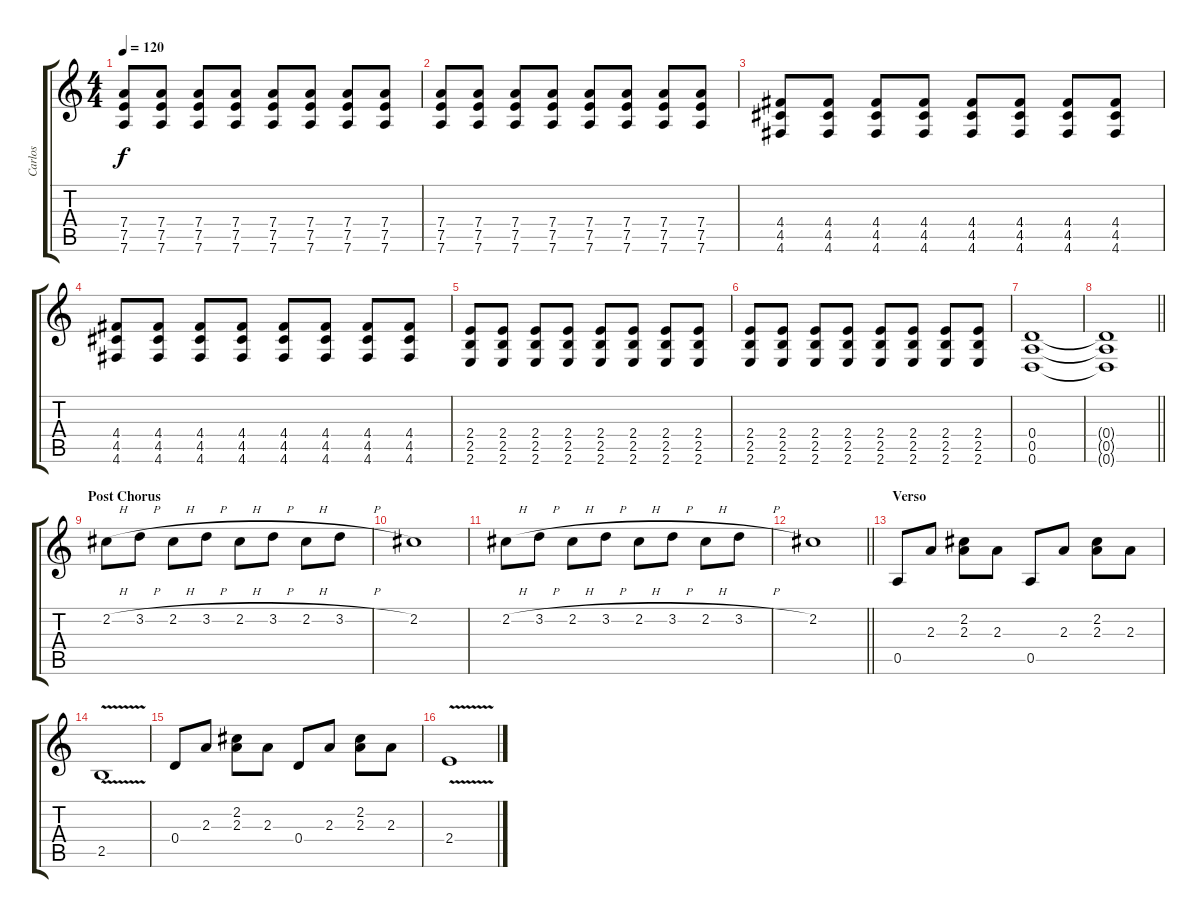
\track ("Carlos" "Carlos") {instrument overdrivenguitar}
\staff {score tabs}
\tuning (E4 B3 G3 D3 A2 D2) {hide}
\ts (4 4)
\tempo 120
\clef g2
\ks c
(7.4 7.5 7.6).8{dy f} (7.4 7.5 7.6).8 (7.4 7.5 7.6).8 (7.4 7.5 7.6).8 (7.4 7.5 7.6).8 (7.4 7.5 7.6).8 (7.4 7.5 7.6).8 (7.4 7.5 7.6).8 |
(7.4 7.5 7.6).8 (7.4 7.5 7.6).8 (7.4 7.5 7.6).8 (7.4 7.5 7.6).8 (7.4 7.5 7.6).8 (7.4 7.5 7.6).8 (7.4 7.5 7.6).8 (7.4 7.5 7.6).8 |
(4.4 4.5 4.6).8 (4.4 4.5 4.6).8 (4.4 4.5 4.6).8 (4.4 4.5 4.6).8 (4.4 4.5 4.6).8 (4.4 4.5 4.6).8 (4.4 4.5 4.6).8 (4.4 4.5 4.6).8 |
(4.4 4.5 4.6).8 (4.4 4.5 4.6).8 (4.4 4.5 4.6).8 (4.4 4.5 4.6).8 (4.4 4.5 4.6).8 (4.4 4.5 4.6).8 (4.4 4.5 4.6).8 (4.4 4.5 4.6).8 |
(2.4 2.5 2.6).8 (2.4 2.5 2.6).8 (2.4 2.5 2.6).8 (2.4 2.5 2.6).8 (2.4 2.5 2.6).8 (2.4 2.5 2.6).8 (2.4 2.5 2.6).8 (2.4 2.5 2.6).8 |
(2.4 2.5 2.6).8 (2.4 2.5 2.6).8 (2.4 2.5 2.6).8 (2.4 2.5 2.6).8 (2.4 2.5 2.6).8 (2.4 2.5 2.6).8 (2.4 2.5 2.6).8 (2.4 2.5 2.6).8 |
(0.4 0.5 0.6).1 |
\barLineRight lightlight
(0.4{t} 0.5{t} 0.6{t}).1 |
\section ("" "Post Chorus")
2.2{h}.8{instrument overdrivenguitar} 3.2{h}.8 2.2{h}.8 3.2{h}.8 2.2{h}.8 3.2{h}.8 2.2{h}.8 3.2{h}.8 |
2.2.1 |
2.2{h}.8 3.2{h}.8 2.2{h}.8 3.2{h}.8 2.2{h}.8 3.2{h}.8 2.2{h}.8 3.2{h}.8 |
\barLineRight lightlight
2.2.1 |
\section ("" "Verso")
0.5.8 2.3.8 (2.2 2.3).8 2.3.8 0.5.8 2.3.8 (2.2 2.3).8 2.3.8 |
2.5{v}.1 |
0.4.8 2.3.8 (2.2 2.3).8 2.3.8 0.4.8 2.3.8 (2.2 2.3).8 2.3.8 |
2.4{v}.1
